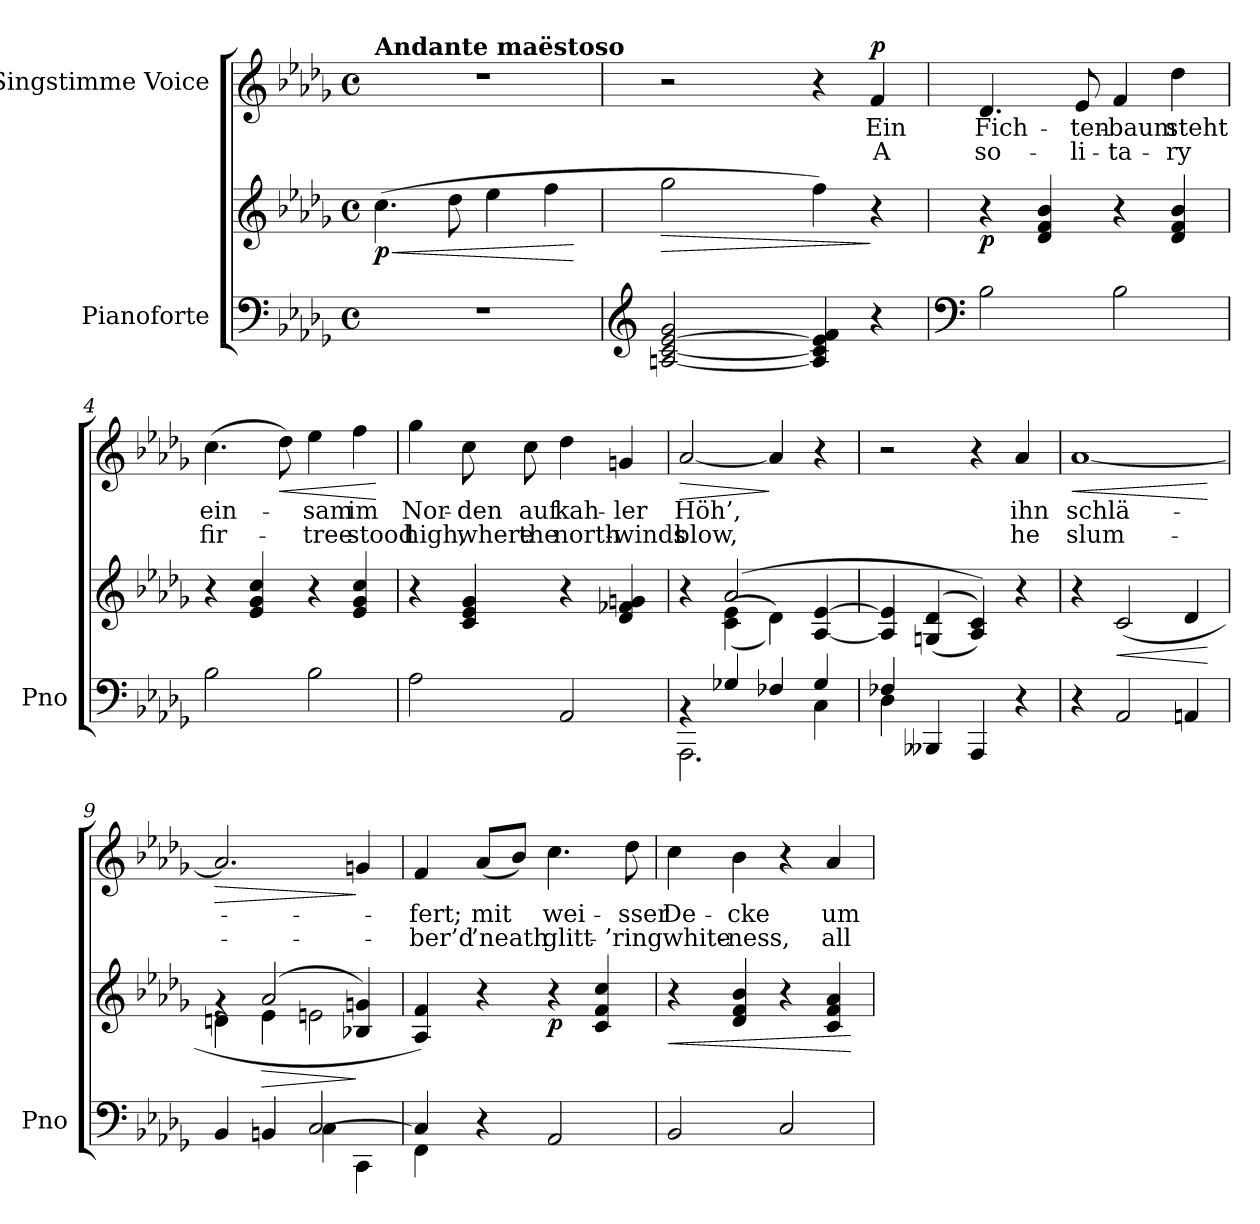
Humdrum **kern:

**kern	**kern	**dynam	**kern	**text	**text	**dynam
*part2	*part2	*part2	*part1	*part1	*part1	*part1
*staff3	*staff2	*staff2/3	*staff1	*staff1	*staff1	*staff1
*I"Pianoforte	*	*	*I"Singstimme Voice	*	*	*
*I'Pno	*	*	*	*	*	*
*clefF4	*clefG2	*	*clefG2	*	*	*
*k[b-e-a-d-g-]	*k[b-e-a-d-g-]	*	*k[b-e-a-d-g-]	*	*	*
*M4/4	*M4/4	*	*M4/4	*	*	*
*met(c)	*met(c)	*	*met(c)	*	*	*
=1	=1	=1	=1	=1	=1	=1
!	!	!	!LO:TX:a:B:t=Andante maëstoso	!	!	!
!	!	!LO:HP:b	!	!	!	!
!	!	!LO:DY:n=1:b	!	!	!	!
1r	(>4.cc\	< p	1r	.	.	.
.	8dd-\	.	.	.	.	.
.	4ee-\	.	.	.	.	.
.	4ff\	.	.	.	.	.
.	.	[	.	.	.	.
=2	=2	=2	=2	=2	=2	=2
*clefG2	*	*	*	*	*	*
!	!	!LO:HP:b	!	!	!	!
*	*^	*	*	*	*	*
[2An/ [2c/ [2e-/ 2g-/	2gg-\	8rcyy	>	2r	.	.	.
.	.	8rcyy	.	.	.	.	.
.	.	8rcyy	.	.	.	.	.
.	.	8rcyy	.	.	.	.	.
4A/] 4c/] 4e-/] 4f/	4ff\)	2rcyy	.	4r	.	.	.
!	!	!	!	!	!LO:LY:b	!LO:LY:b	!LO:DY:a
4r	4r	.	]	4f/	Ein	A	p
*	*v	*v	*	*	*	*	*
=3	=3	=3	=3	=3	=3	=3
*clefF4	*	*	*	*	*	*
!	!	!LO:DY:b	!	!LO:LY:b	!LO:LY:b	!
2B-\	4r	p	4.d-/	Fich-	so-	.
.	4d-/ 4f/ 4b-/	.	.	.	.	.
!	!	!	!	!LO:LY:b	!LO:LY:b	!
.	.	.	8e-/	-ten-	-li-	.
!	!	!	!	!LO:LY:b	!LO:LY:b	!
2B-\	4r	.	4f/	-baum	-ta-	.
!	!	!	!	!LO:LY:b	!LO:LY:b	!
.	4d-/ 4f/ 4b-/	.	4dd-\	steht	-ry	.
=4	=4	=4	=4	=4	=4	=4
!	!	!	!	!LO:LY:b	!LO:LY:b	!
2B-\	4r	.	(>4.cc\	ein-	fir-	.
.	4e-/ 4g-/ 4cc/	.	.	.	.	.
!	!	!	!	!	!	!LO:HP:b
.	.	.	8dd-\)	.	.	<
!	!	!	!	!LO:LY:b	!LO:LY:b	!
2B-\	4r	.	4ee-\	-sam	-tree	.
!	!	!	!	!LO:LY:b	!LO:LY:b	!
.	4e-/ 4g-/ 4cc/	.	4ff\	im	stood	.
.	.	.	.	.	.	[
!!LO:LB:g=z
=5	=5	=5	=5	=5	=5	=5
!	!	!	!	!LO:LY:b	!LO:LY:b	!
2A-\	4r	.	4gg-\	Nor-	high,	.
!	!	!	!	!LO:LY:b	!LO:LY:b	!
.	4c/ 4e-/ 4g-/	.	8cc\	-den	where	.
!	!	!	!	!LO:LY:b	!LO:LY:b	!
.	.	.	8cc\	auf	the	.
!	!	!	!	!LO:LY:b	!LO:LY:b	!
2AA-/	4r	.	4dd-\	kah-	north-	.
!	!	!	!	!LO:LY:b	!LO:LY:b	!
.	4d-/ 4f-X/ 4gn/	.	4gn/	-ler	-winds	.
=6	=6	=6	=6	=6	=6	=6
*^	*^	*	*	*	*	*
!	!	!	!	!	!	!LO:LY:b	!LO:LY:b	!LO:HP:b
4rBB	2.AAA-\	4r	4ryy	.	[2a-/	Höh’,	blow,	>
4G-X/	.	(>2a-/	(>(<4c\ 4e-\	.	.	.	.	.
4F-X/	.	.	4d-\))	.	4a-/]	.	.	]
4G-/	4C\	[4A-/ [4e-/	4ryy	.	4r	.	.	.
*	*	*v	*v	*	*	*	*	*
=7	=7	=7	=7	=7	=7	=7	=7
4F-X/	4D-\	4A-/] 4e-/]	.	2r	.	.	.
4BBB--X/	2.ryy	(>(<4Gn/ 4d-/	.	.	.	.	.
4AAA-/	.	4A-/ 4c/)))	.	4r	.	.	.
!	!	!	!	!	!LO:LY:b	!LO:LY:b	!
4r	.	4r	.	4a-/	ihn	he	.
*v	*v	*	*	*	*	*	*
=8	=8	=8	=8	=8	=8	=8
!	!	!	!	!LO:LY:b	!LO:LY:b	!LO:HP:b
4r	4r	.	[1a-	schlä-	slum-	<
!	!	!LO:HP:b	!	!	!	!
2AA-/	(<2c/	<	.	.	.	.
4AAn/	4d-/	.	.	.	.	.
.	.	[	.	.	.	[
=9	=9	=9	=9	=9	=9	=9
*^	*^	*	*	*	*	*
!	!	!	!	!	!	!	!	!LO:HP:b
4BB-/	2ryy	4rg	4dn\	.	2.a-/]	.	.	>
!	!	!	!	!LO:HP:b	!	!	!	!
4BBn/	.	(>2a-/	4e-\	>	.	.	.	.
[2C/	4C\	.	2en\	.	.	.	.	.
.	4CC\	4B-X/ 4gn/)	.	]	4gn/	.	.	]
*	*	*v	*v	*	*	*	*	*
!!LO:LB:g=z
=10	=10	=10	=10	=10	=10	=10	=10
!	!	!	!	!	!LO:LY:b	!LO:LY:b	!
4C/]	4FF\	4A-/ 4f/)	.	4f/	-fert;	-ber’d	.
!	!	!	!	!	!LO:LY:b	!LO:LY:b	!
4r	4ryy	4r	.	(<8a-/L	mit	’neath	.
.	.	.	.	8b-/J)	.	.	.
!	!	!	!LO:DY:b	!	!LO:LY:b	!LO:LY:b	!
2AA-/	2ryy	4r	p	4.cc\	wei-	glitt-	.
.	.	4c/ 4f/ 4cc/	.	.	.	.	.
!	!	!	!	!	!LO:LY:b	!LO:LY:b	!
.	.	.	.	8dd-\	-sser	-’ring	.
*v	*v	*	*	*	*	*	*
=11	=11	=11	=11	=11	=11	=11
!	!	!LO:HP:b	!	!LO:LY:b	!LO:LY:b	!
2BB-/	4r	<	4cc\	De-	white-	.
!	!	!	!	!LO:LY:b	!LO:LY:b	!
.	4d-/ 4f/ 4b-/	.	4b-\	-cke	-ness,	.
2C/	4r	.	4r	.	.	.
!	!	!	!	!LO:LY:b	!LO:LY:b	!
.	4c/ 4f/ 4a-/	.	4a-/	um-	all	.
.	.	[	.	.	.	.
=	=	=	=	=	=	=
*-	*-	*-	*-	*-	*-	*-
